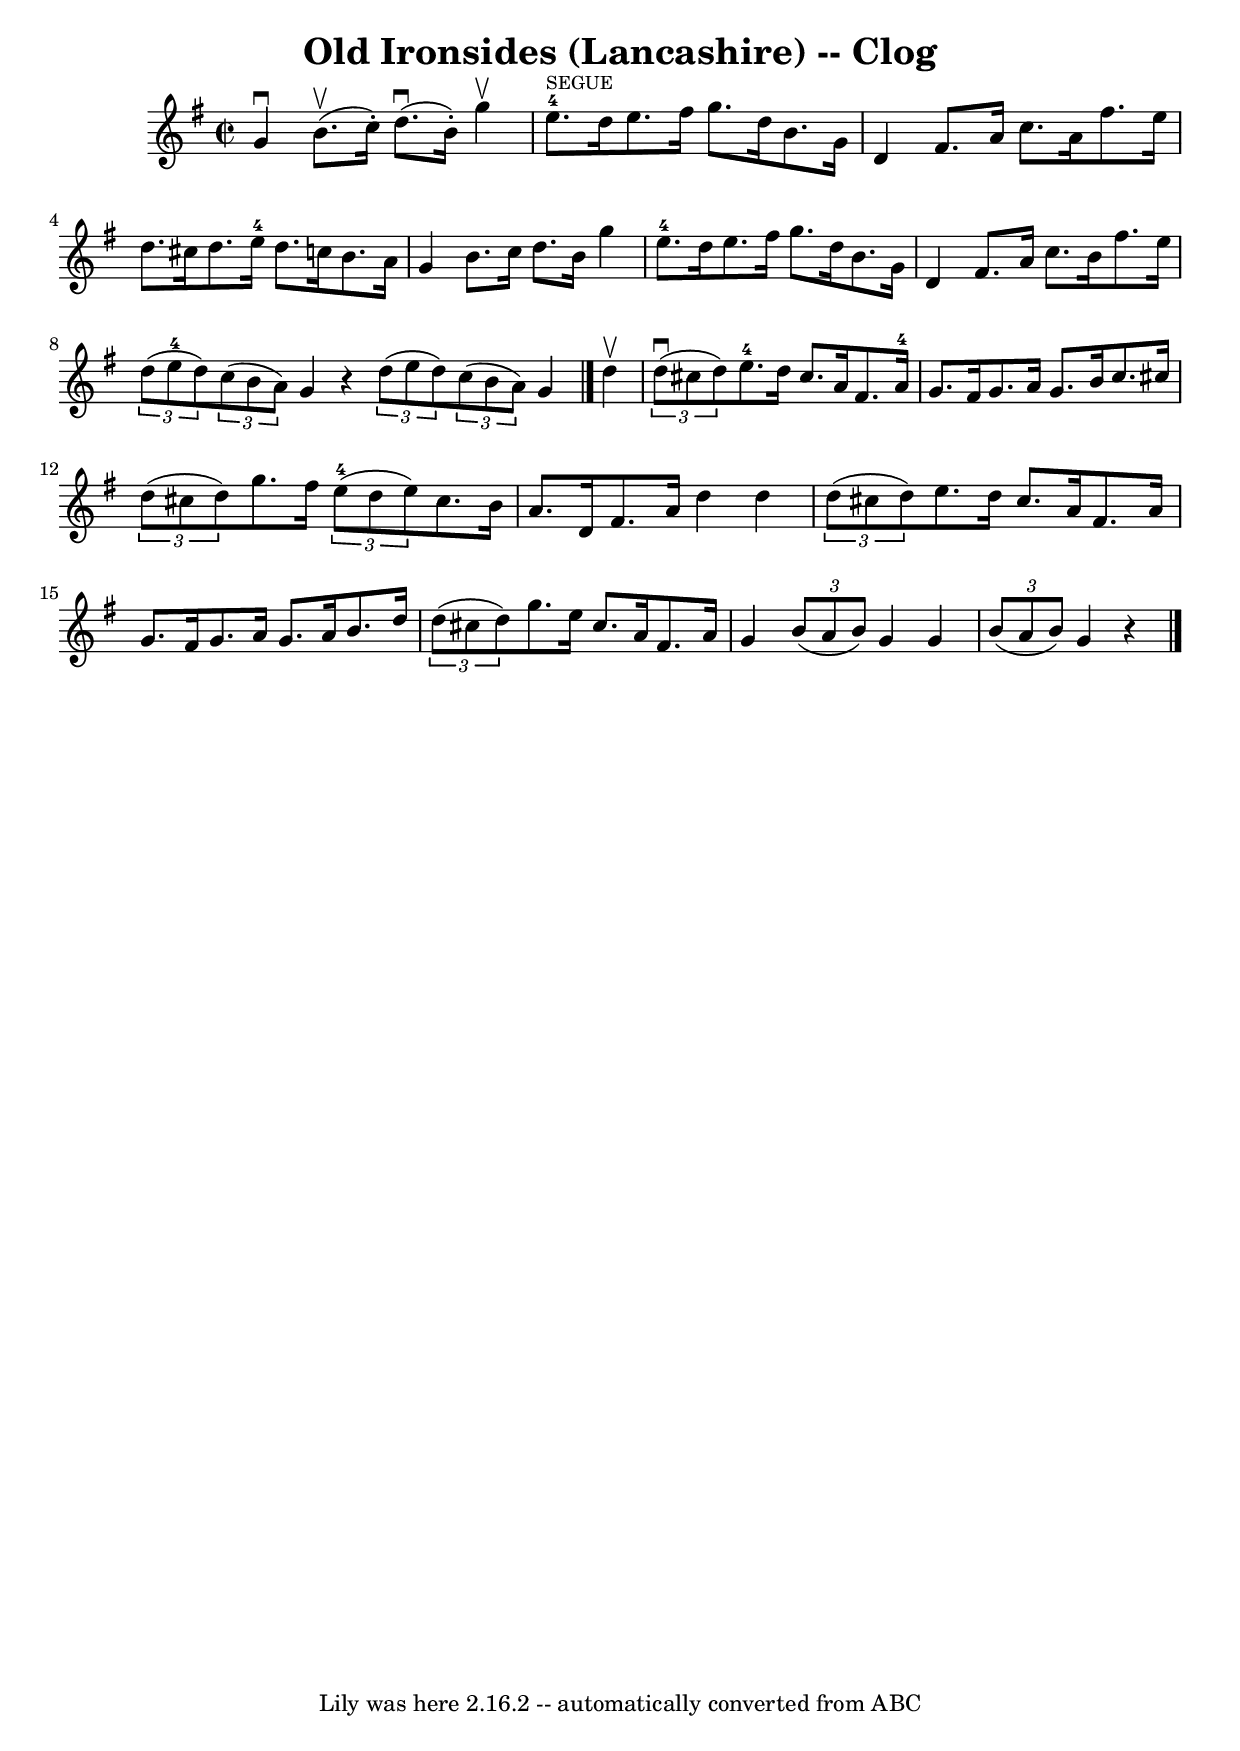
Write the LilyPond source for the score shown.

\version "2.16.2"
\include "Mammoth.ily"
\header {
  %% book = "Ryan's Mammoth Collection"
  crossRefNumber = "1"
  footnotes = "\\\\157 933"
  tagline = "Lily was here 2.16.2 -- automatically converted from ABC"
  title = "Old Ironsides (Lancashire) -- Clog"

}
voicedefault =  {


  \override Staff.TimeSignature #'style = #'C
  \time 2/2 
  \key g \major
  g'4^\downbow b'8.^\upbow(c''16 -.) d''8. 
  ^\downbow(b'16 -.) g''4^\upbow   |
  e''8.^\segue-4   
  d''16 e''8. fis''16 g''8. d''16 b'8. g'16    |
  d'4 
  fis'8. a'16 c''8. a'16 fis''8. e''16    |
  d''8.    
  cis''16 d''8. e''16-4 d''8. c''!16 b'8. a'16    |
  
  g'4 b'8. c''16 d''8. b'16 g''4    |
  e''8.-4   
  d''16 e''8. fis''16 g''8. d''16 b'8. g'16    |
  d'4 
  fis'8. a'16 c''8. b'16 fis''8. e''16    |
  
  \times 2/3 { d''8 (e''8-4 d''8) 
	     }   \times 2/3 { c''8 (b'8    
			      a'8) 
			    } g'4    r4   \bar ":|"   \times 2/3 { d''8 (e''8 d''8) 
								 }  
  \times 2/3 { c''8 (b'8 a'8) 
	     } g'4  \bar "|." d''4^\upbow 
  |
  \times 2/3 { d''8^\downbow(cis''8 d''8) 
	     } e''8. 
  -4 d''16 cis''8. a'16 fis'8. a'16-4   |
  g'8.    
  fis'16 g'8. a'16 g'8. b'16 c''8. cis''16    |
  
  \times 2/3 { d''8 (cis''8 d''8) 
	     } g''8. fis''16      
  \times 2/3 { e''8-4(d''8 e''8) 
	     } cis''8. b'16    |
  
  a'8. d'16 fis'8. a'16 d''4 d''4    |
  \times 2/3 {   
    d''8 (cis''8 d''8) 
  } e''8. d''16 cis''8. a'16 fis'8.    
  a'16    |
  g'8. fis'16 g'8. a'16 g'8. a'16 b'8.    
  d''16    |
  \times 2/3 { d''8 (cis''8 d''8) 
	     } g''8.    
  e''16 cis''8. a'16 fis'8. a'16    |
  g'4    \times 2/3 {   
    b'8 (a'8 b'8) 
  } g'4  \bar ":|" g'4    \times 2/3 { b'8 (a'8   
				       b'8) 
				     } g'4    r4   \bar "|."   

}

\score{
  <<

    \context Staff="default"
    {
      \voicedefault 
      
    }

  >>
  \layout {
    
  }
  \midi {
  }

}
